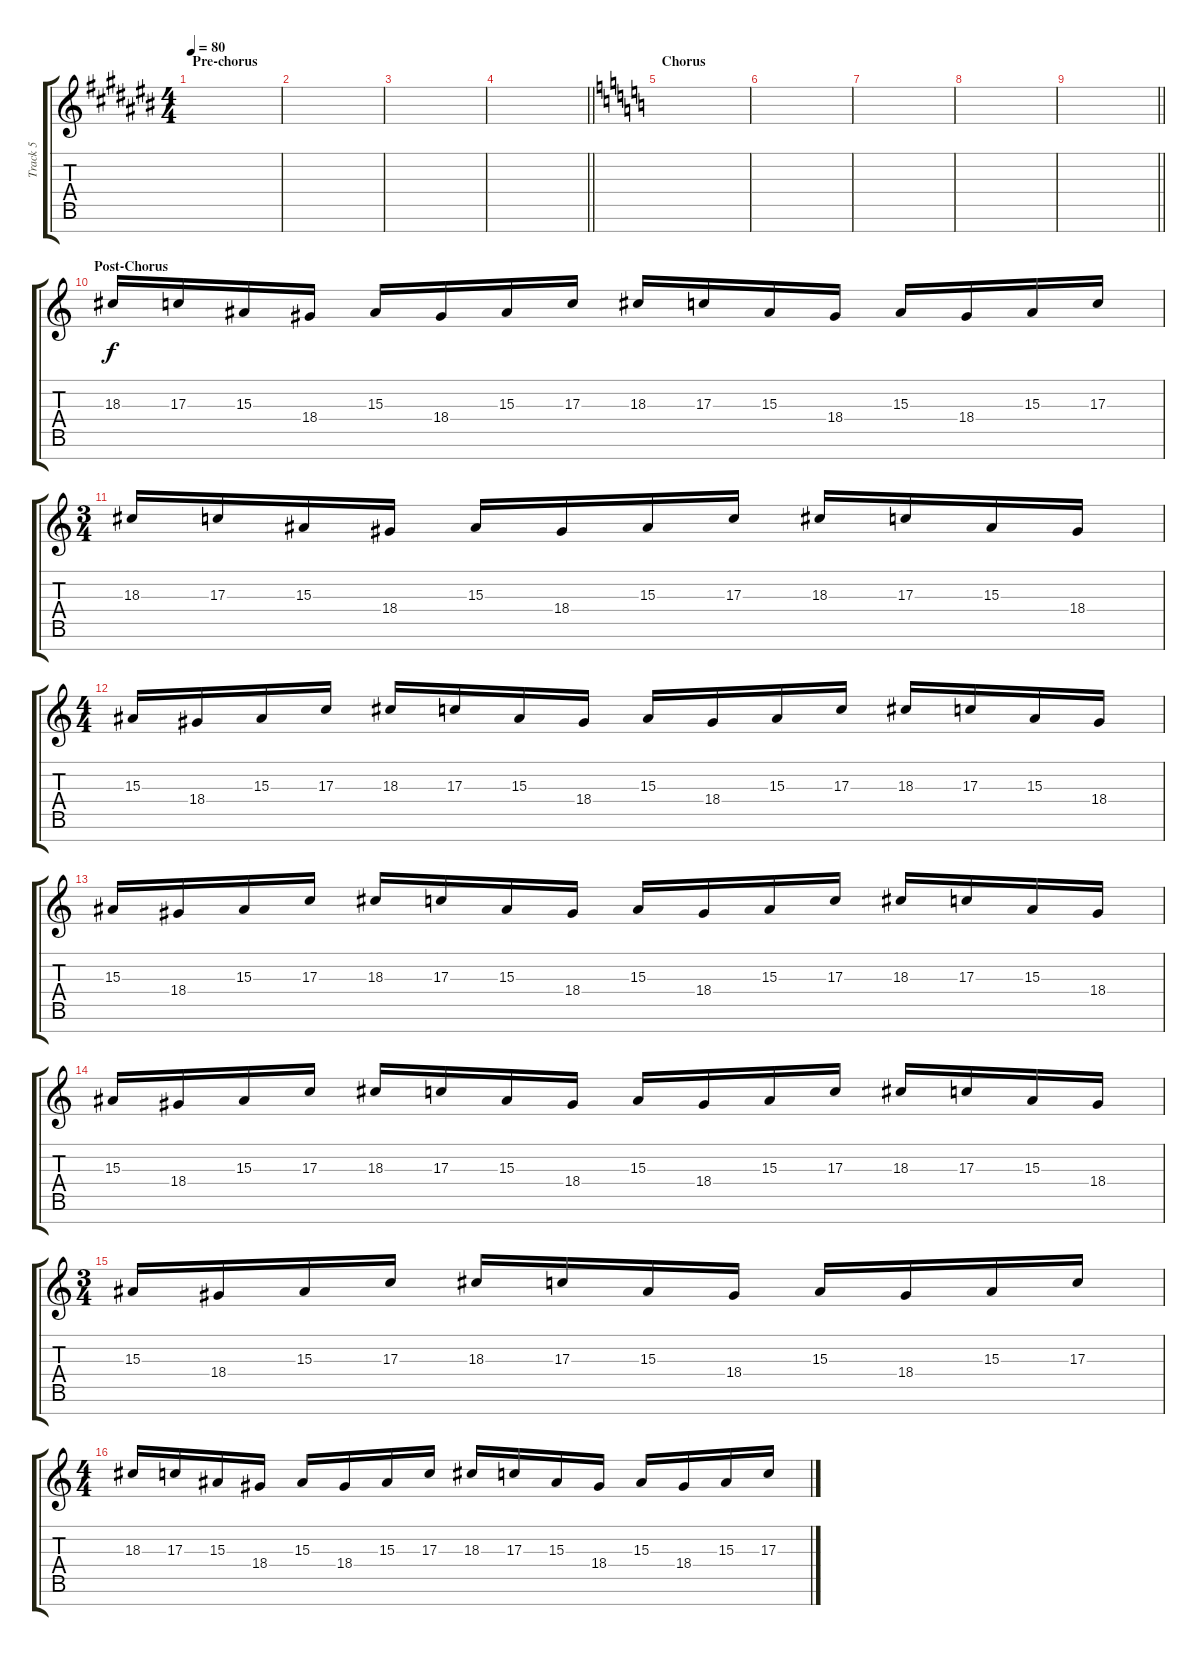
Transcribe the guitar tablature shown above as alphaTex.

\track ("Track 5" "Track 5") {instrument brightacousticpiano}
\staff {score tabs}
\tuning (E4 B3 G3 D3 A2 E2 B1) {hide}
\ts (4 4)
\section ("" "Pre-chorus")
\tempo 80
\clef g2
\ks c#
|
|
|
\barLineRight lightlight
|
\section ("" "Chorus")
\ks c
|
|
|
|
\barLineRight lightlight
|
\section ("" "Post-Chorus")
18.3.16{volume 13} 17.3.16 15.3.16 18.4.16 15.3.16 18.4.16 15.3.16 17.3.16 18.3.16 17.3.16 15.3.16 18.4.16 15.3.16 18.4.16 15.3.16 17.3.16 |
\ts (3 4)
18.3.16 17.3.16 15.3.16 18.4.16 15.3.16 18.4.16 15.3.16 17.3.16 18.3.16 17.3.16 15.3.16 18.4.16 |
\ts (4 4)
15.3.16 18.4.16 15.3.16 17.3.16 18.3.16 17.3.16 15.3.16 18.4.16 15.3.16 18.4.16 15.3.16 17.3.16 18.3.16 17.3.16 15.3.16 18.4.16 |
15.3.16 18.4.16 15.3.16 17.3.16 18.3.16 17.3.16 15.3.16 18.4.16 15.3.16 18.4.16 15.3.16 17.3.16 18.3.16 17.3.16 15.3.16 18.4.16 |
15.3.16 18.4.16 15.3.16 17.3.16 18.3.16 17.3.16 15.3.16 18.4.16 15.3.16 18.4.16 15.3.16 17.3.16 18.3.16 17.3.16 15.3.16 18.4.16 |
\ts (3 4)
15.3.16 18.4.16 15.3.16 17.3.16 18.3.16 17.3.16 15.3.16 18.4.16 15.3.16 18.4.16 15.3.16 17.3.16 |
\ts (4 4)
18.3.16 17.3.16 15.3.16 18.4.16 15.3.16 18.4.16 15.3.16 17.3.16 18.3.16 17.3.16 15.3.16 18.4.16 15.3.16 18.4.16 15.3.16 17.3.16
